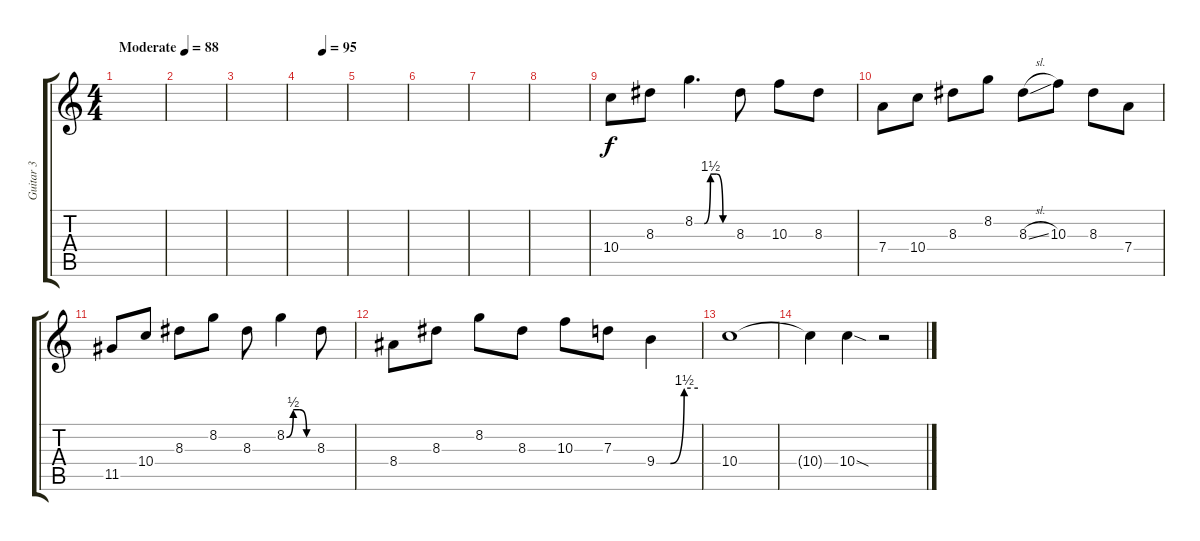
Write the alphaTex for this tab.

\track ("Guitar 3" "Guitar 3") {instrument overdrivenguitar}
\staff {score tabs}
\tuning (E4 B3 G3 D3 A2 E2) {hide}
\ts (4 4)
\tempo (88 "Moderate")
\clef g2
\ks c
|
|
|
\tempo (95 0.5)
|
|
|
|
|
10.4.8 8.3.8 8.2{be (custom 0 0 15 0 25 6 35 6 45 0 60 0)}.4{d} 8.3.8 10.3.8 8.3.8 |
7.4.8 10.4.8 8.3.8 8.2.8 8.3{sl}.8 10.3.8 8.3.8 7.4.8 |
11.5.8 10.4.8 8.3.8 8.2.8 8.3.8 8.2{be (custom 0 0 15 2 30 2 45 0 60 0)}.4 8.3.8 |
8.4.8 8.3.8 8.2.8 8.3.8 10.3.8 7.3.8 9.4{be (custom 0 0 20 0 40 6 60 6)}.4 |
10.4.1 |
10.4{t}.4 10.4{sod}.4 r.2
